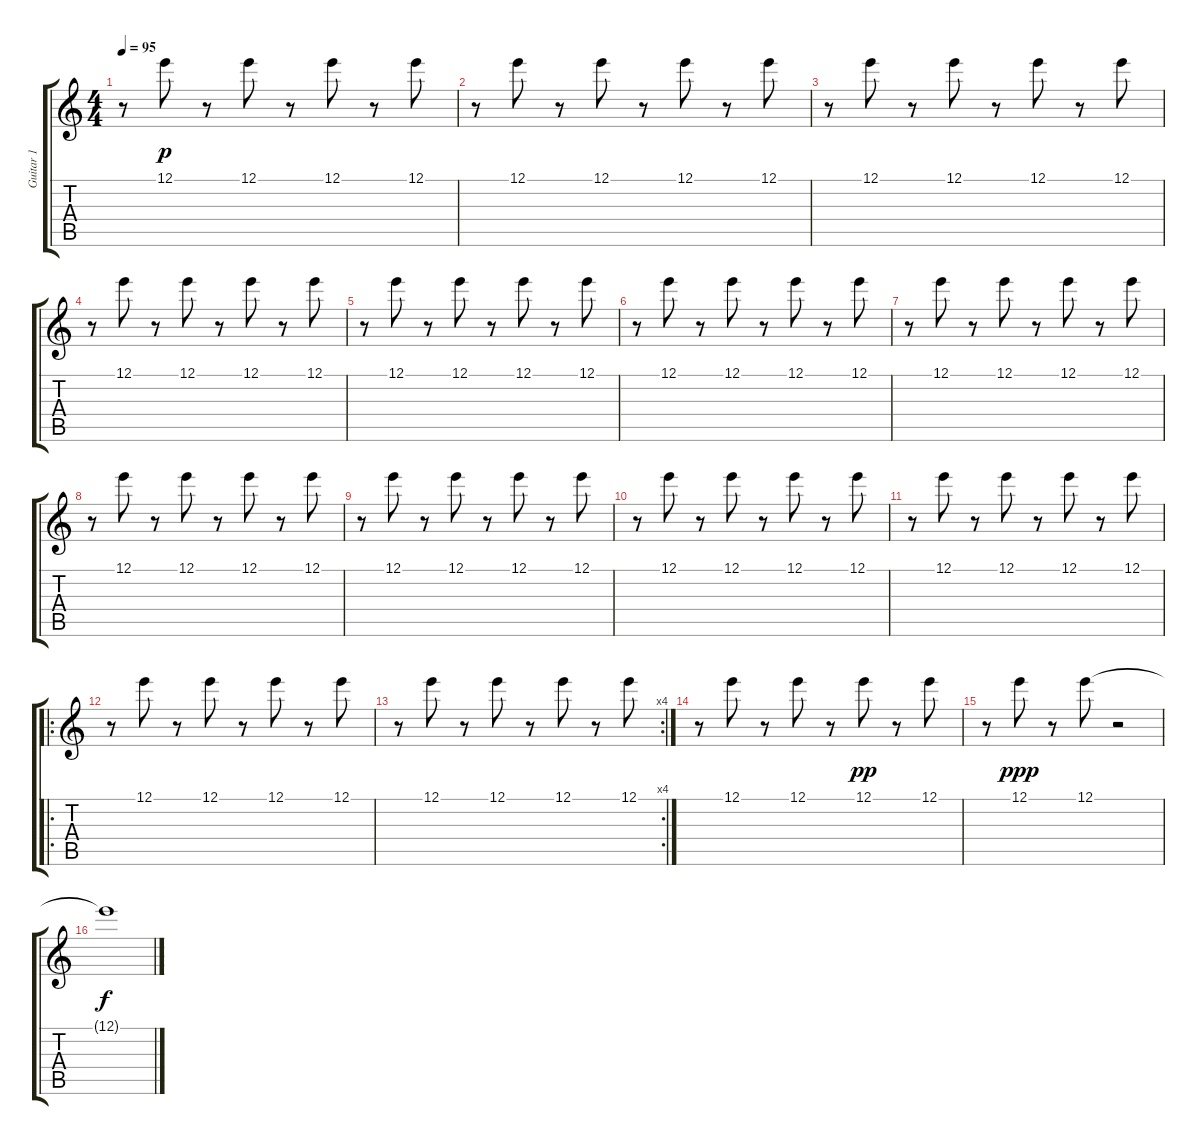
\track ("Guitar 1" "Guitar 1") {instrument distortionguitar}
\staff {score tabs}
\tuning (E4 B3 G3 D3 A2 E2) {hide}
\ts (4 4)
\tempo 95
\clef g2
\ks c
r.8{dy p} 12.1.8 r.8 12.1.8 r.8 12.1.8 r.8 12.1.8 |
r.8 12.1.8 r.8 12.1.8 r.8 12.1.8 r.8 12.1.8 |
r.8 12.1.8 r.8 12.1.8 r.8 12.1.8 r.8 12.1.8 |
r.8 12.1.8 r.8 12.1.8 r.8 12.1.8 r.8 12.1.8 |
r.8 12.1.8 r.8 12.1.8 r.8 12.1.8 r.8 12.1.8 |
r.8 12.1.8 r.8 12.1.8 r.8 12.1.8 r.8 12.1.8 |
r.8 12.1.8 r.8 12.1.8 r.8 12.1.8 r.8 12.1.8 |
r.8 12.1.8 r.8 12.1.8 r.8 12.1.8 r.8 12.1.8 |
r.8 12.1.8 r.8 12.1.8 r.8 12.1.8 r.8 12.1.8 |
r.8 12.1.8 r.8 12.1.8 r.8 12.1.8 r.8 12.1.8 |
r.8 12.1.8 r.8 12.1.8 r.8 12.1.8 r.8 12.1.8 |
\ro
r.8 12.1.8 r.8 12.1.8 r.8 12.1.8 r.8 12.1.8 |
\rc 4
r.8 12.1.8 r.8 12.1.8 r.8 12.1.8 r.8 12.1.8 |
r.8 12.1.8 r.8 12.1.8 r.8 12.1.8{dy pp} r.8 12.1.8 |
r.8 12.1.8{dy ppp} r.8 12.1.8 r.2 |
12.1{t}.1{dy f}
